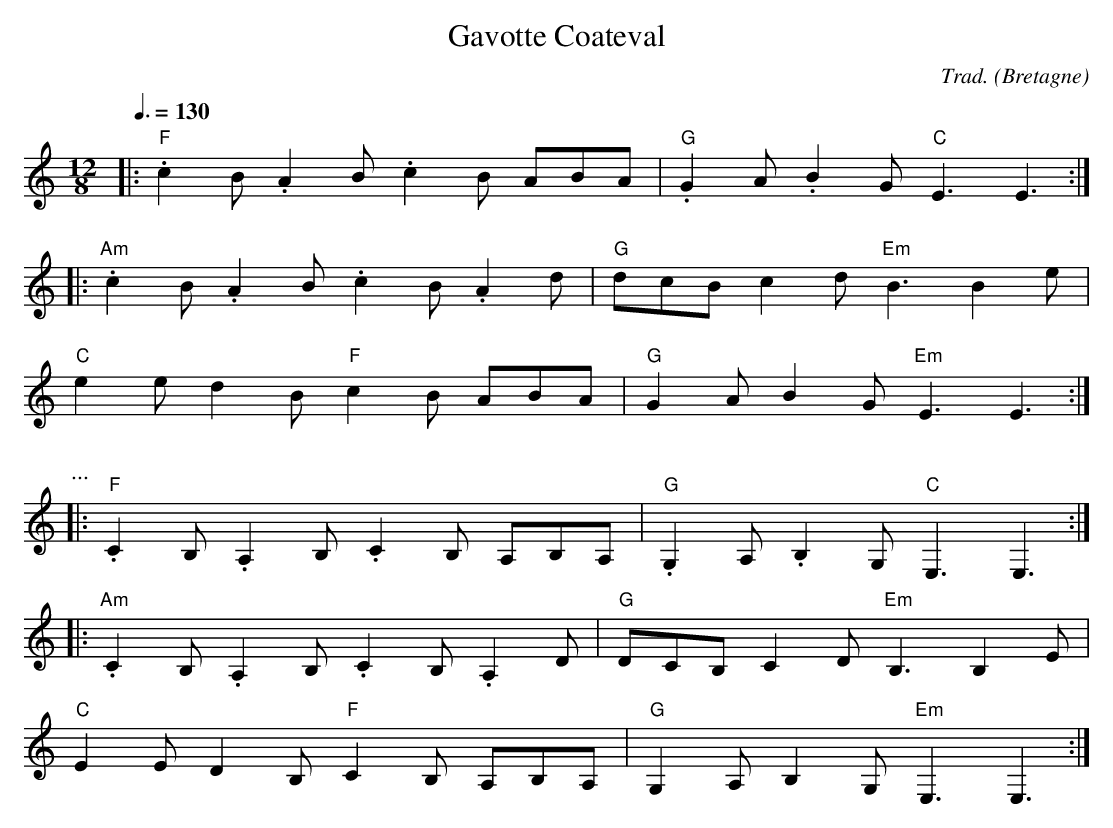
X:1
T:Gavotte Coateval
C:Trad.
O:Bretagne
M:12/8
L:1/16
Q:3/8=130
K:C
|: "F".c4 B2 .A4 B2 .c4 B2 A2B2A2 | "G".G4 A2 .B4 G2 "C"E6 E6 ::
"Am".c4 B2 .A4 B2 .c4 B2 .A4 d2 | "G"d2c2B2 c4 d2 "Em"B6 B4 e2 |
"C"e4 e2 d4 B2 "F"c4 B2 A2B2A2 | "G"G4 A2 B4 G2 "Em"E6 E6 :|
%%vskip 1
P:...
K:Cmaj treble
|: "F".C4 B,2 .A,4 B,2 .C4 B,2 A,2B,2A,2 | "G".G,4 A,2 .B,4 G,2 "C"E,6 E,6 ::
"Am".C4 B,2 .A,4 B,2 .C4 B,2 .A,4 D2 | "G"D2C2B,2 C4 D2 "Em"B,6 B,4 E2 |
"C"E4 E2 D4 B,2 "F"C4 B,2 A,2B,2A,2 | "G"G,4 A,2 B,4 G,2 "Em"E,6 E,6 :|
